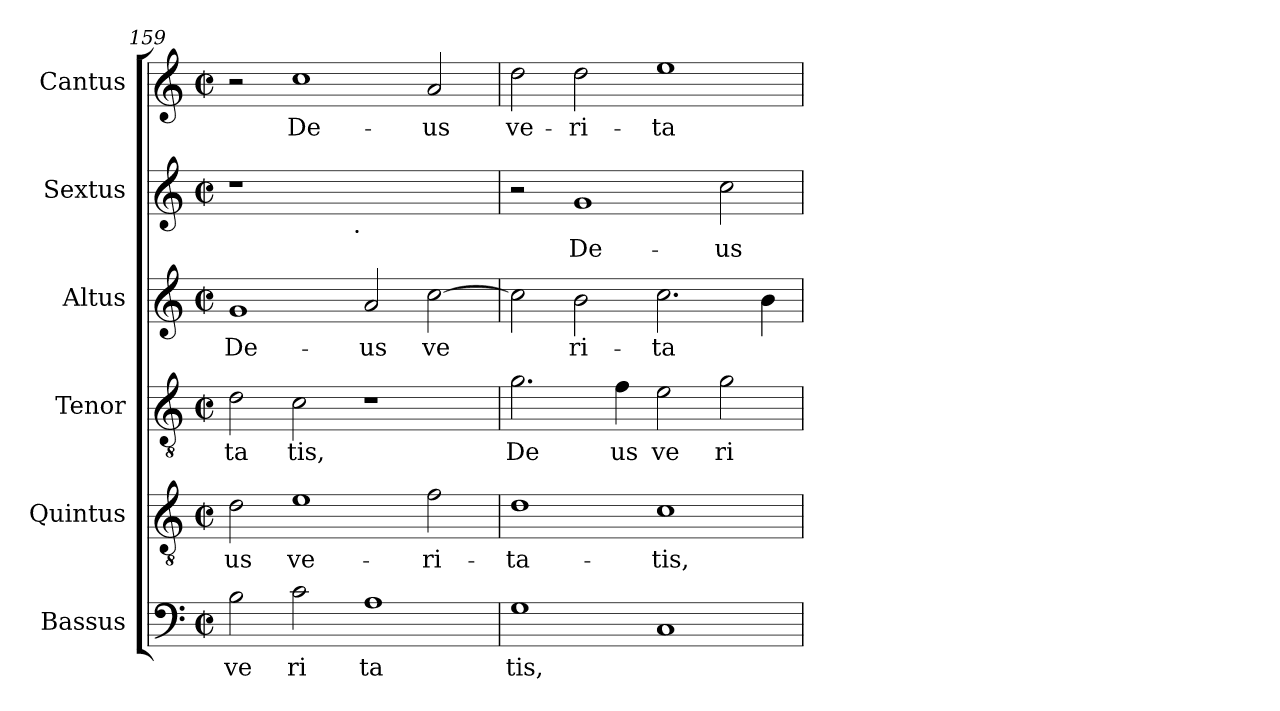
**kern	**text	**kern	**text	**kern	**text	**kern	**text	**kern	**text	**kern	**text
*part6	*part6	*part5	*part5	*part4	*part4	*part3	*part3	*part2	*part2	*part1	*part1
*staff6	*staff6	*staff5	*staff5	*staff4	*staff4	*staff3	*staff3	*staff2	*staff2	*staff1	*staff1
*I"Bassus	*	*I"Quintus	*	*I"Tenor	*	*I"Altus	*	*I"Sextus	*	*I"Cantus	*
*clefF4	*	*clefGv2	*	*clefGv2	*	*clefG2	*	*clefG2	*	*clefG2	*
*k[]	*	*k[]	*	*k[]	*	*k[]	*	*k[]	*	*k[]	*
*C:	*	*C:	*	*C:	*	*C:	*	*C:	*	*C:	*
*M2/2	*	*M2/2	*	*M2/2	*	*M2/2	*	*M2/2	*	*M2/2	*
*met(c|)	*	*met(c|)	*	*met(c|)	*	*met(c|)	*	*met(c|)	*	*met(c|)	*
=159	=159	=159	=159	=159	=159	=159	=159	=159	=159	=159	=159
!	!LO:LY:b:cj	!	!LO:LY:b:cj	!	!LO:LY:b:cj	!	!LO:LY:b:cj	!	!	!	!
*	*	*	*	*	*	*	*	*^	*	*	*
2B\	ve	2d\	-us	2d\	ta	1g	De-	1r	2ryy	.	2r	.
!	!LO:LY:b:cj	!	!LO:LY:b:cj	!	!LO:LY:b:cj	!	!	!	!	!	!	!LO:LY:b:cj
2c\	ri	1e	ve-	2c\	tis,	.	.	.	4...ryy	.	1cc	De-
!	!	!	!	!	!	!	!	!	!LO:TX:b:t=.	!	!	!
.	.	.	.	.	.	.	.	.	1ryy	.	.	.
!	!LO:LY:b:cj	!	!	!	!	!	!LO:LY:b:cj	!	!	!	!	!
1A	ta	.	.	1r	.	2a/	-us	1ryy	.	.	.	.
!	!	!	!LO:LY:b:cj	!	!	!	!LO:LY:b:cj	!	!	!	!	!LO:LY:b:cj
.	.	2f\	-ri-	.	.	[>2cc\	ve-	.	.	.	2a/	-us
.	.	.	.	.	.	.	.	.	32ryy	.	.	.
=160	=160	=160	=160	=160	=160	=160	=160	=160	=160	=160	=160	=160
!	!LO:LY:b:cj	!	!LO:LY:b:cj	!	!LO:LY:b:cj	!	!LO:LY:b:cj	!	!	!	!	!LO:LY:b:cj
*	*	*	*	*	*	*	*	*v	*v	*	*	*
1G	tis,	1d	-ta-	2.g\	De	2cc\]	--	2r	.	2dd\	ve-
!	!	!	!	!	!	!	!LO:LY:b:cj	!	!LO:LY:b:cj	!	!LO:LY:b:cj
.	.	.	.	.	.	2b\	-ri-	1g	De-	2dd\	-ri-
!	!	!	!	!	!LO:LY:b:cj	!	!	!	!	!	!
.	.	.	.	4f\	us	.	.	.	.	.	.
!	!LO:LY:b:cj	!	!LO:LY:b:cj	!	!LO:LY:b:cj	!	!LO:LY:b:cj	!	!	!	!LO:LY:b:cj
1C	.	1c	-tis,	2e\	ve	2.cc\	-ta-	.	.	1ee	-ta-
!	!	!	!	!	!LO:LY:b:cj	!	!	!	!LO:LY:b:cj	!	!
.	.	.	.	2g\	ri	.	.	2cc\	-us	.	.
!	!	!	!	!	!	!	!LO:LY:b:cj	!	!	!	!
.	.	.	.	.	.	4b\	--	.	.	.	.
=	=	=	=	=	=	=	=	=	=	=	=
*-	*-	*-	*-	*-	*-	*-	*-	*-	*-	*-	*-
